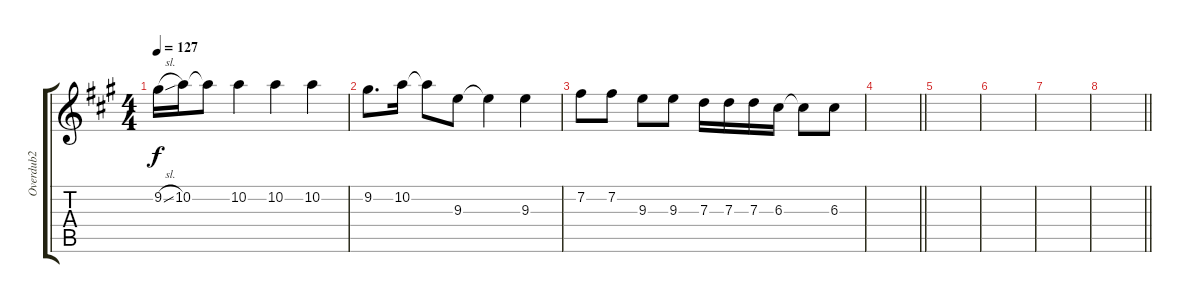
\track ("Overdub2" "Overdub2") {instrument acousticguitarsteel}
\staff {score tabs}
\tuning (E4 B3 G3 D3 A2 E2) {hide}
\ts (4 4)
\tempo 127
\clef g2
\ks a
9.2{sl}.16{dy f} 10.2.16 10.2{t}.8 10.2.4 10.2.4 10.2.4 |
9.2.8{d} 10.2.16 10.2{t}.8 9.3.8 9.3{t}.4 9.3.4 |
7.2.8 7.2.8 9.3.8 9.3.8 7.3.16 7.3.16 7.3.16 6.3.16 6.3{t}.8 6.3.8 |
\barLineRight lightlight
|
|
|
|
\barLineRight lightlight
